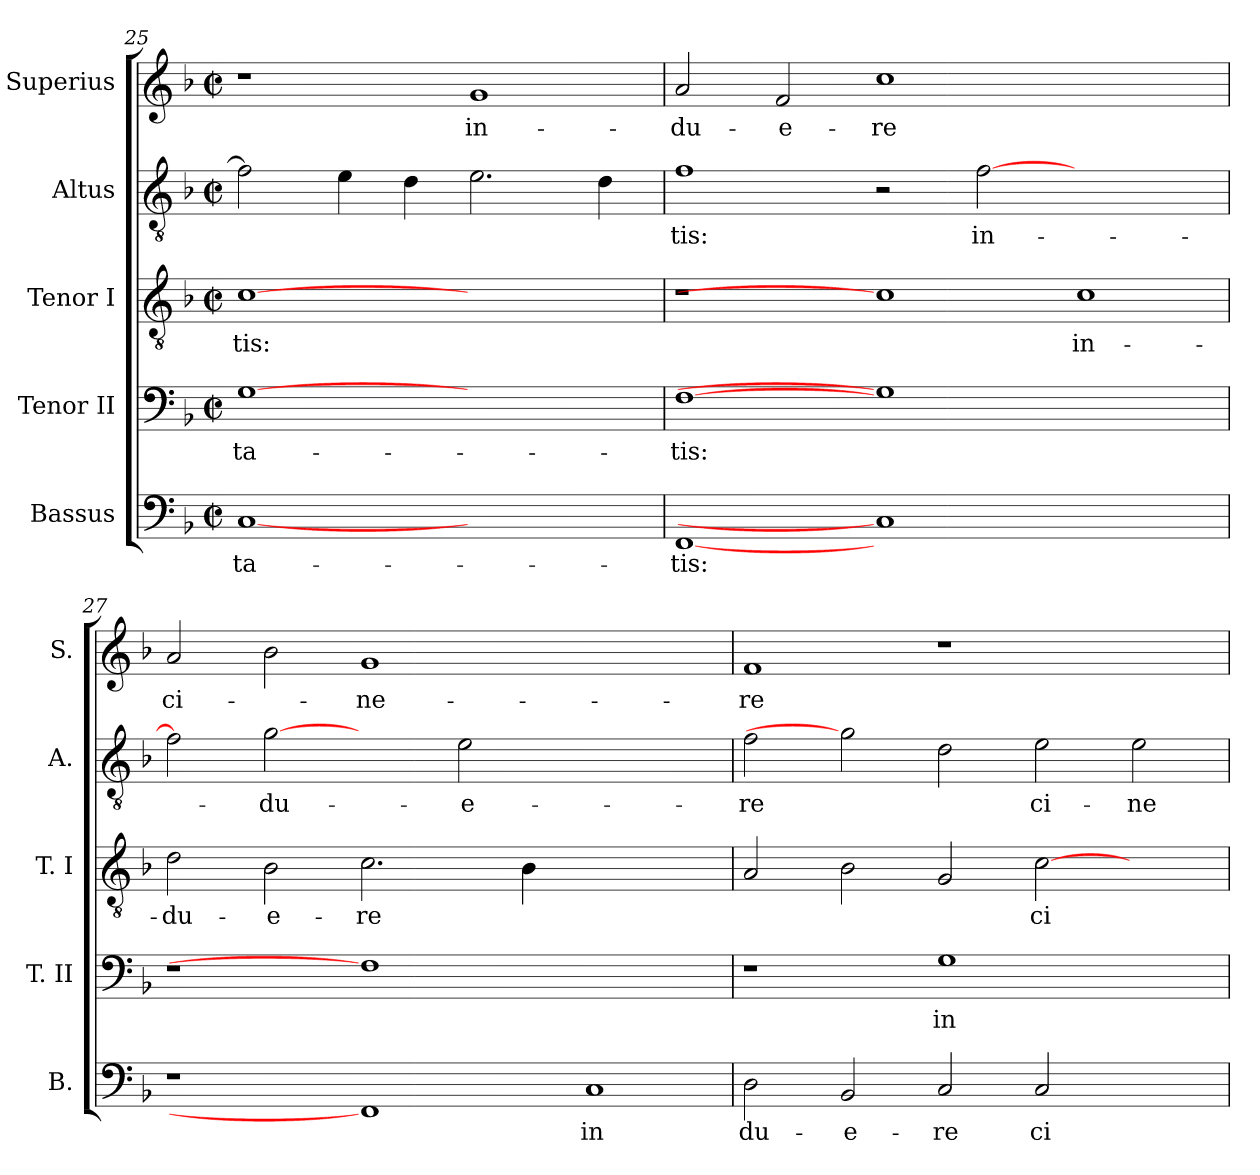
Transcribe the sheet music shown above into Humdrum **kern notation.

**kern	**text	**kern	**text	**kern	**text	**kern	**text	**kern	**text
*part5	*part5	*part4	*part4	*part3	*part3	*part2	*part2	*part1	*part1
*staff5	*staff5	*staff4	*staff4	*staff3	*staff3	*staff2	*staff2	*staff1	*staff1
*I"Bassus	*	*I"Tenor II	*	*I"Tenor I	*	*I"Altus	*	*I"Superius	*
*I'B.	*	*I'T. II	*	*I'T. I	*	*I'A.	*	*I'S.	*
*clefF4	*	*clefF4	*	*clefGv2	*	*clefGv2	*	*clefG2	*
*	*	*	*	*ITrd7c12	*	*ITrd7c12	*	*	*
*k[b-]	*	*k[b-]	*	*k[b-]	*	*k[b-]	*	*k[b-]	*
*F:	*	*F:	*	*F:	*	*F:	*	*F:	*
*M2/2	*	*M2/2	*	*M2/2	*	*M2/2	*	*M2/2	*
*met(c|)	*	*met(c|)	*	*met(c|)	*	*met(c|)	*	*met(c|)	*
=25	=25	=25	=25	=25	=25	=25	=25	=25	=25
!	!LO:LY:b:color=#000000	!	!	!	!	!	!	!	!
!	!	!	!LO:LY:b:color=#000000	!	!	!	!	!	!
!	!	!	!	!	!LO:LY:b:color=#000000	!	!	!	!
[1Ci	-ta-	[1Gi	-ta-	[1Ci	-tis:	2Fi\]	.	1r	.
.	.	.	.	.	.	4Ei\	.	.	.
.	.	.	.	.	.	4Di\	.	.	.
!	!	!	!	!	!	!	!	!	!LO:LY:b:color=#000000
1ryy	.	1ryy	.	1ryy	.	2.Ei\	.	1gi	in-
.	.	.	.	.	.	4Di\	.	.	.
!!LO:LB:g=z
=26	=26	=26	=26	=26	=26	=26	=26	=26	=26
!	!LO:LY:b:color=#000000	!	!	!	!	!	!	!	!
!	!	!	!LO:LY:b:color=#000000	!	!	!	!	!	!
!	!	!	!	!	!	!	!LO:LY:b:color=#000000	!	!
!	!	!	!	!	!	!	!	!	!LO:LY:b:color=#000000
[1FFi	-tis:	[1Fi	-tis:	1r	.	1Fi	-tis:	2ai/	-du-
!	!	!	!	!	!	!	!	!	!LO:LY:b:color=#000000
.	.	.	.	.	.	.	.	2fi/	-e-
!	!	!	!	!	!	!	!	!	!LO:LY:b:color=#000000
1Ci]	.	1Gi]	.	1Ci]	.	2r	.	1cci	-re
!	!	!	!	!	!	!	!LO:LY:b:color=#000000	!	!
.	.	.	.	.	.	[>2Fi\	in-	.	.
!	!	!	!	!	!LO:LY:b:color=#000000	!	!	!	!
1ryy	.	1ryy	.	1Ci	in-	1ryy	.	1ryy	.
=27	=27	=27	=27	=27	=27	=27	=27	=27	=27
!	!	!LO:N:vis=1	!	!	!	!	!	!	!
!	!	!	!	!	!LO:LY:b:color=#000000	!	!	!	!
!	!	!	!	!	!	!	!	!	!LO:LY:b:color=#000000
1r	.	1r	.	2Di\	-du-	2Fi\]	.	2ai/	ci-
!	!	!	!	!	!LO:LY:b:color=#000000	!	!	!	!
!	!	!	!	!	!	!	!LO:LY:b:color=#000000	!	!
.	.	.	.	2BB-i\	-e-	[2Gi	-du-	2b-i\	.
!	!	!	!	!	!LO:LY:b:color=#000000	!	!	!	!
!	!	!	!	!	!	!	!	!	!LO:LY:b:color=#000000
1FFi]	.	1Fi]	.	2.Ci\	-re	2ryy	.	1gi	-ne-
!	!	!	!	!	!	!	!LO:LY:b:color=#000000	!	!
.	.	.	.	.	.	2Ei\	-e-	.	.
.	.	.	.	4BB-i\	.	.	.	.	.
!	!LO:LY:b:color=#000000	!	!	!	!	!	!	!	!
1Ci	in	1ryy	.	1ryy	.	1ryy	.	1ryy	.
=28	=28	=28	=28	=28	=28	=28	=28	=28	=28
!	!LO:LY:b:color=#000000	!	!	!	!	!	!	!	!
!	!	!	!	!	!	!	!LO:LY:b:color=#000000	!	!
!	!	!	!	!	!	!	!	!	!LO:LY:b:color=#000000
2Di\	du-	1r	.	2AAi/	.	2Fi\	-re	1fi	-re
!	!LO:LY:b:color=#000000	!	!	!	!	!	!	!	!
2BB-i/	-e-	.	.	2BB-i\	.	2Gi]	.	.	.
!	!LO:LY:b:color=#000000	!	!	!	!	!	!	!	!
!	!	!	!LO:LY:b:color=#000000	!	!	!	!	!	!
2Ci/	-re	1Gi	in-	2GGi/	.	2Di\	.	1r	.
!	!LO:LY:b:color=#000000	!	!	!	!	!	!	!	!
!	!	!	!	!	!LO:LY:b:color=#000000	!	!	!	!
!	!	!	!	!	!	!	!LO:LY:b:color=#000000	!	!
2Ci/	ci-	.	.	[>2Ci\	ci-	2Ei\	ci-	.	.
!	!	!	!	!	!	!	!LO:LY:b:color=#000000	!	!
2ryy	.	2ryy	.	2ryy	.	2Ei\	-ne-	2ryy	.
=	=	=	=	=	=	=	=	=	=
*-	*-	*-	*-	*-	*-	*-	*-	*-	*-
